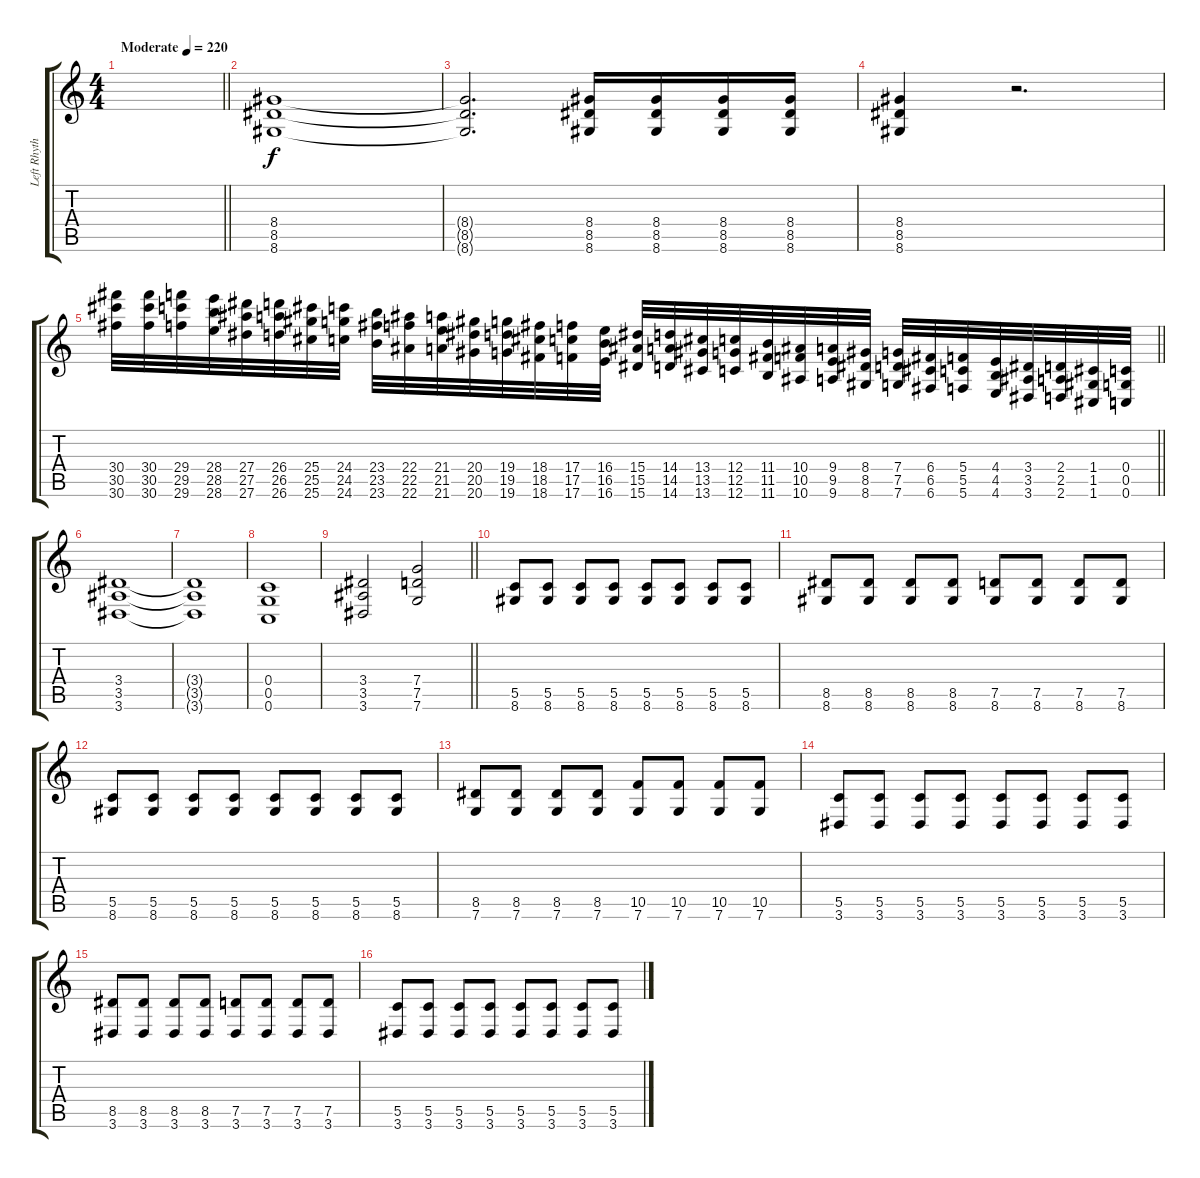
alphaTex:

\track ("Left Rhythm" "Left Rhyth") {instrument distortionguitar}
\staff {score tabs}
\tuning (D4 A3 F3 C3 G2 C2) {hide}
\ts (4 4)
\section ("" "")
\tempo (220 "Moderate")
\clef g2
\barLineRight lightlight
\ks c
|
\section ("" "")
(8.4 8.5 8.6).1 |
(8.4{t} 8.5{t} 8.6{t}).2{d} (8.4 8.5 8.6).16 (8.4 8.5 8.6).16 (8.4 8.5 8.6).16 (8.4 8.5 8.6).16 |
(8.4 8.5 8.6).4 r.2{d} |
\barLineRight lightlight
(30.4 30.5 30.6).32{instrument guitarfretnoise} (30.4 30.5 30.6).32 (29.4 29.5 29.6).32 (28.4 28.5 28.6).32 (27.4 27.5 27.6).32 (26.4 26.5 26.6).32 (25.4 25.5 25.6).32 (24.4 24.5 24.6).32 (23.4 23.5 23.6).32 (22.4 22.5 22.6).32 (21.4 21.5 21.6).32 (20.4 20.5 20.6).32 (19.4 19.5 19.6).32 (18.4 18.5 18.6).32 (17.4 17.5 17.6).32 (16.4 16.5 16.6).32 (15.4 15.5 15.6).32 (14.4 14.5 14.6).32 (13.4 13.5 13.6).32 (12.4 12.5 12.6).32 (11.4 11.5 11.6).32 (10.4 10.5 10.6).32 (9.4 9.5 9.6).32 (8.4 8.5 8.6).32 (7.4 7.5 7.6).32 (6.4 6.5 6.6).32 (5.4 5.5 5.6).32 (4.4 4.5 4.6).32 (3.4 3.5 3.6).32 (2.4 2.5 2.6).32 (1.4 1.5 1.6).32 (0.4 0.5 0.6).32 |
(3.4 3.5 3.6).1{instrument distortionguitar} |
(3.4{t} 3.5{t} 3.6{t}).1 |
(0.4 0.5 0.6).1 |
\barLineRight lightlight
(3.4 3.5 3.6).2 (7.4 7.5 7.6).2 |
\section ("" "")
(5.5 8.6).8 (5.5 8.6).8 (5.5 8.6).8 (5.5 8.6).8 (5.5 8.6).8 (5.5 8.6).8 (5.5 8.6).8 (5.5 8.6).8 |
(8.5 8.6).8 (8.5 8.6).8 (8.5 8.6).8 (8.5 8.6).8 (7.5 8.6).8 (7.5 8.6).8 (7.5 8.6).8 (7.5 8.6).8 |
(5.5 8.6).8 (5.5 8.6).8 (5.5 8.6).8 (5.5 8.6).8 (5.5 8.6).8 (5.5 8.6).8 (5.5 8.6).8 (5.5 8.6).8 |
(8.5 7.6).8 (8.5 7.6).8 (8.5 7.6).8 (8.5 7.6).8 (10.5 7.6).8 (10.5 7.6).8 (10.5 7.6).8 (10.5 7.6).8 |
(5.5 3.6).8 (5.5 3.6).8 (5.5 3.6).8 (5.5 3.6).8 (5.5 3.6).8 (5.5 3.6).8 (5.5 3.6).8 (5.5 3.6).8 |
(8.5 3.6).8 (8.5 3.6).8 (8.5 3.6).8 (8.5 3.6).8 (7.5 3.6).8 (7.5 3.6).8 (7.5 3.6).8 (7.5 3.6).8 |
(5.5 3.6).8 (5.5 3.6).8 (5.5 3.6).8 (5.5 3.6).8 (5.5 3.6).8 (5.5 3.6).8 (5.5 3.6).8 (5.5 3.6).8
